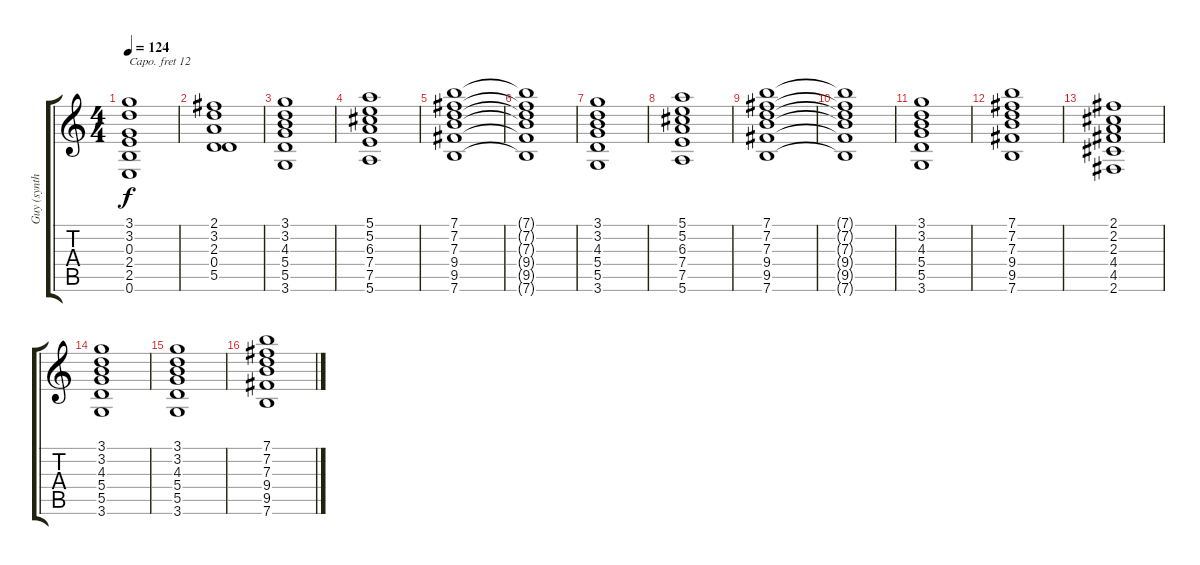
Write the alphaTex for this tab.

\track ("Guy (synth overdub)" "Guy (synth") {instrument pad2warm}
\staff {score tabs}
\capo 12
\tuning (E4 B3 G3 D3 A2 E2) {hide}
\ts (4 4)
\tempo 124
\clef g2
\ks c
(3.1{t} 3.2{t} 0.3{t} 2.4{t} 2.5{t} 0.6{t}).1{dy f} |
(2.1 3.2 2.3 0.4 5.5).1 |
(3.1 3.2 4.3 5.4 5.5 3.6).1 |
(5.1 5.2 6.3 7.4 7.5 5.6).1 |
(7.1 7.2 7.3 9.4 9.5 7.6).1 |
(7.1{t} 7.2{t} 7.3{t} 9.4{t} 9.5{t} 7.6{t}).1 |
(3.1 3.2 4.3 5.4 5.5 3.6).1 |
(5.1 5.2 6.3 7.4 7.5 5.6).1 |
(7.1 7.2 7.3 9.4 9.5 7.6).1 |
(7.1{t} 7.2{t} 7.3{t} 9.4{t} 9.5{t} 7.6{t}).1 |
(3.1 3.2 4.3 5.4 5.5 3.6).1 |
(7.1 7.2 7.3 9.4 9.5 7.6).1 |
(2.1 2.2 2.3 4.4 4.5 2.6).1 |
(3.1 3.2 4.3 5.4 5.5 3.6).1 |
(3.1 3.2 4.3 5.4 5.5 3.6).1 |
(7.1 7.2 7.3 9.4 9.5 7.6).1
